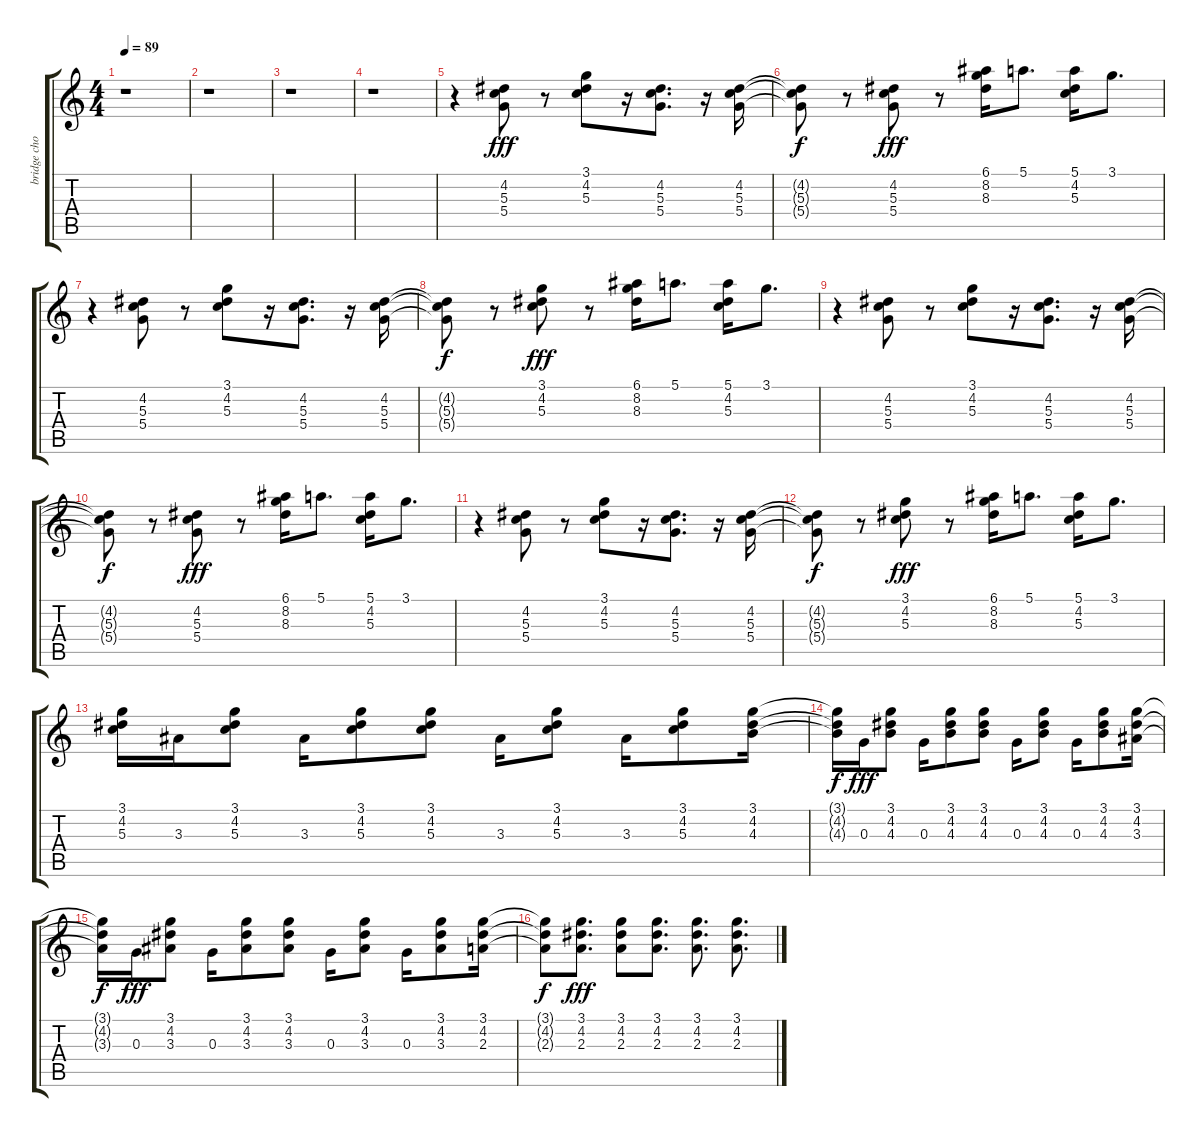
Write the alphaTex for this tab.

\track ("bridge chords" "bridge cho") {instrument acousticguitarsteel}
\staff {score tabs}
\tuning (E4 B3 G3 D3 A2 E2) {hide}
\ts (4 4)
\tempo 89
\clef g2
\ks c
r.1{dy fff} |
r.1 |
r.1 |
r.1 |
r.4 (4.2 5.3 5.4).8 r.8 (3.1 4.2 5.3).8 r.16 (4.2 5.3 5.4).8{d} r.16 (4.2 5.3 5.4).16 |
(4.2{t} 5.3{t} 5.4{t}).8{dy f} r.8 (4.2 5.3 5.4).8{dy fff} r.8 (6.1 8.2 8.3).16 5.1.8{d} (5.1 4.2 5.3).16 3.1.8{d} |
r.4 (4.2 5.3 5.4).8 r.8 (3.1 4.2 5.3).8 r.16 (4.2 5.3 5.4).8{d} r.16 (4.2 5.3 5.4).16 |
(4.2{t} 5.3{t} 5.4{t}).8{dy f} r.8 (3.1 4.2 5.3).8{dy fff} r.8 (6.1 8.2 8.3).16 5.1.8{d} (5.1 4.2 5.3).16 3.1.8{d} |
r.4 (4.2 5.3 5.4).8 r.8 (3.1 4.2 5.3).8 r.16 (4.2 5.3 5.4).8{d} r.16 (4.2 5.3 5.4).16 |
(4.2{t} 5.3{t} 5.4{t}).8{dy f} r.8 (4.2 5.3 5.4).8{dy fff} r.8 (6.1 8.2 8.3).16 5.1.8{d} (5.1 4.2 5.3).16 3.1.8{d} |
r.4 (4.2 5.3 5.4).8 r.8 (3.1 4.2 5.3).8 r.16 (4.2 5.3 5.4).8{d} r.16 (4.2 5.3 5.4).16 |
(4.2{t} 5.3{t} 5.4{t}).8{dy f} r.8 (3.1 4.2 5.3).8{dy fff} r.8 (6.1 8.2 8.3).16 5.1.8{d} (5.1 4.2 5.3).16 3.1.8{d} |
(3.1 4.2 5.3).16 3.3.16 (3.1 4.2 5.3).8 3.3.16 (3.1 4.2 5.3).8 (3.1 4.2 5.3).8 3.3.16 (3.1 4.2 5.3).8 3.3.16 (3.1 4.2 5.3).8 (3.1 4.2 4.3).16 |
(3.1{t} 4.2{t} 4.3{t}).16{dy f} 0.3.16{dy fff} (3.1 4.2 4.3).8 0.3.16 (3.1 4.2 4.3).8 (3.1 4.2 4.3).8 0.3.16 (3.1 4.2 4.3).8 0.3.16 (3.1 4.2 4.3).8 (3.1 4.2 3.3).16 |
(3.1{t} 4.2{t} 3.3{t}).16{dy f} 0.3.16{dy fff} (3.1 4.2 3.3).8 0.3.16 (3.1 4.2 3.3).8 (3.1 4.2 3.3).8 0.3.16 (3.1 4.2 3.3).8 0.3.16 (3.1 4.2 3.3).8 (3.1 4.2 2.3).16 |
(3.1{t} 4.2{t} 2.3{t}).8{dy f} (3.1 4.2 2.3).8{d dy fff} (3.1 4.2 2.3).8 (3.1 4.2 2.3).8{d} (3.1 4.2 2.3).8{d} (3.1 4.2 2.3).8{d}
